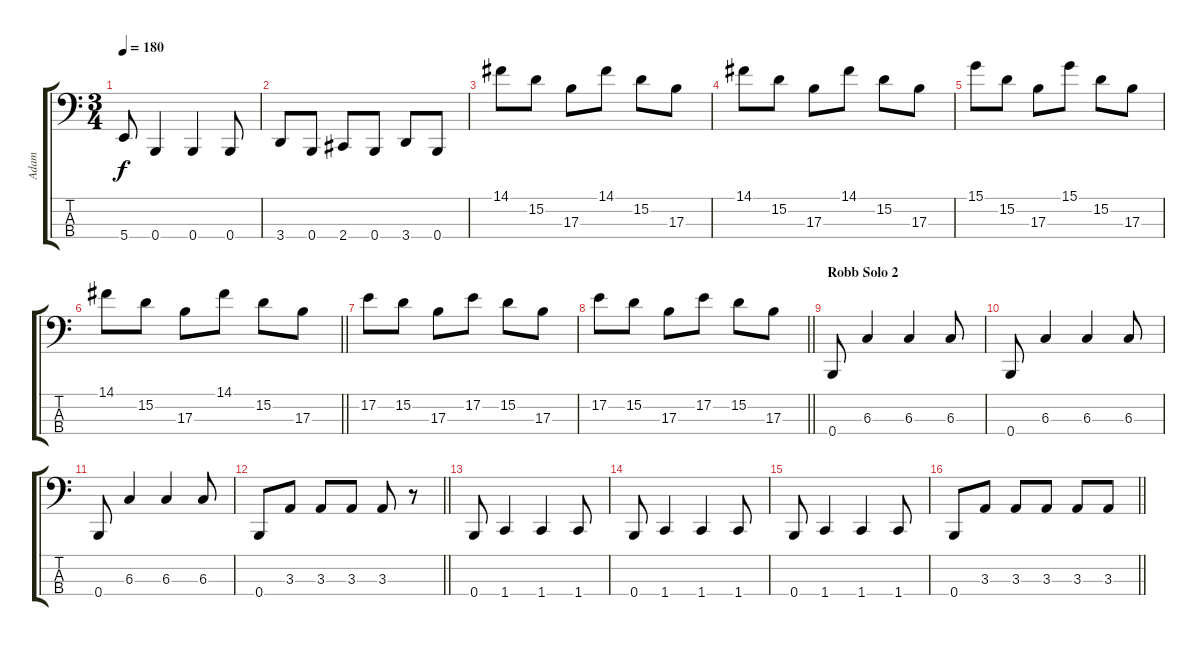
\track ("Adam" "Adam") {instrument electricbassfinger}
\staff {score tabs}
\tuning (E2 B1 Gb1 B0) {hide}
\ts (3 4)
\tempo 180
\clef f4
\ks c
5.4.8{dy f} 0.4.4 0.4.4 0.4.8 |
3.4.8 0.4.8 2.4.8 0.4.8 3.4.8 0.4.8 |
14.1.8 15.2.8 17.3.8 14.1.8 15.2.8 17.3.8 |
14.1.8 15.2.8 17.3.8 14.1.8 15.2.8 17.3.8 |
15.1.8 15.2.8 17.3.8 15.1.8 15.2.8 17.3.8 |
\barLineRight lightlight
14.1.8 15.2.8 17.3.8 14.1.8 15.2.8 17.3.8 |
17.2.8 15.2.8 17.3.8 17.2.8 15.2.8 17.3.8 |
\barLineRight lightlight
17.2.8 15.2.8 17.3.8 17.2.8 15.2.8 17.3.8 |
\section ("" "Robb Solo 2")
0.4.8 6.3.4 6.3.4 6.3.8 |
0.4.8 6.3.4 6.3.4 6.3.8 |
0.4.8 6.3.4 6.3.4 6.3.8 |
\barLineRight lightlight
0.4.8 3.3.8 3.3.8 3.3.8 3.3.8 r.8 |
0.4.8 1.4.4 1.4.4 1.4.8 |
0.4.8 1.4.4 1.4.4 1.4.8 |
0.4.8 1.4.4 1.4.4 1.4.8 |
\barLineRight lightlight
0.4.8 3.3.8 3.3.8 3.3.8 3.3.8 3.3.8
